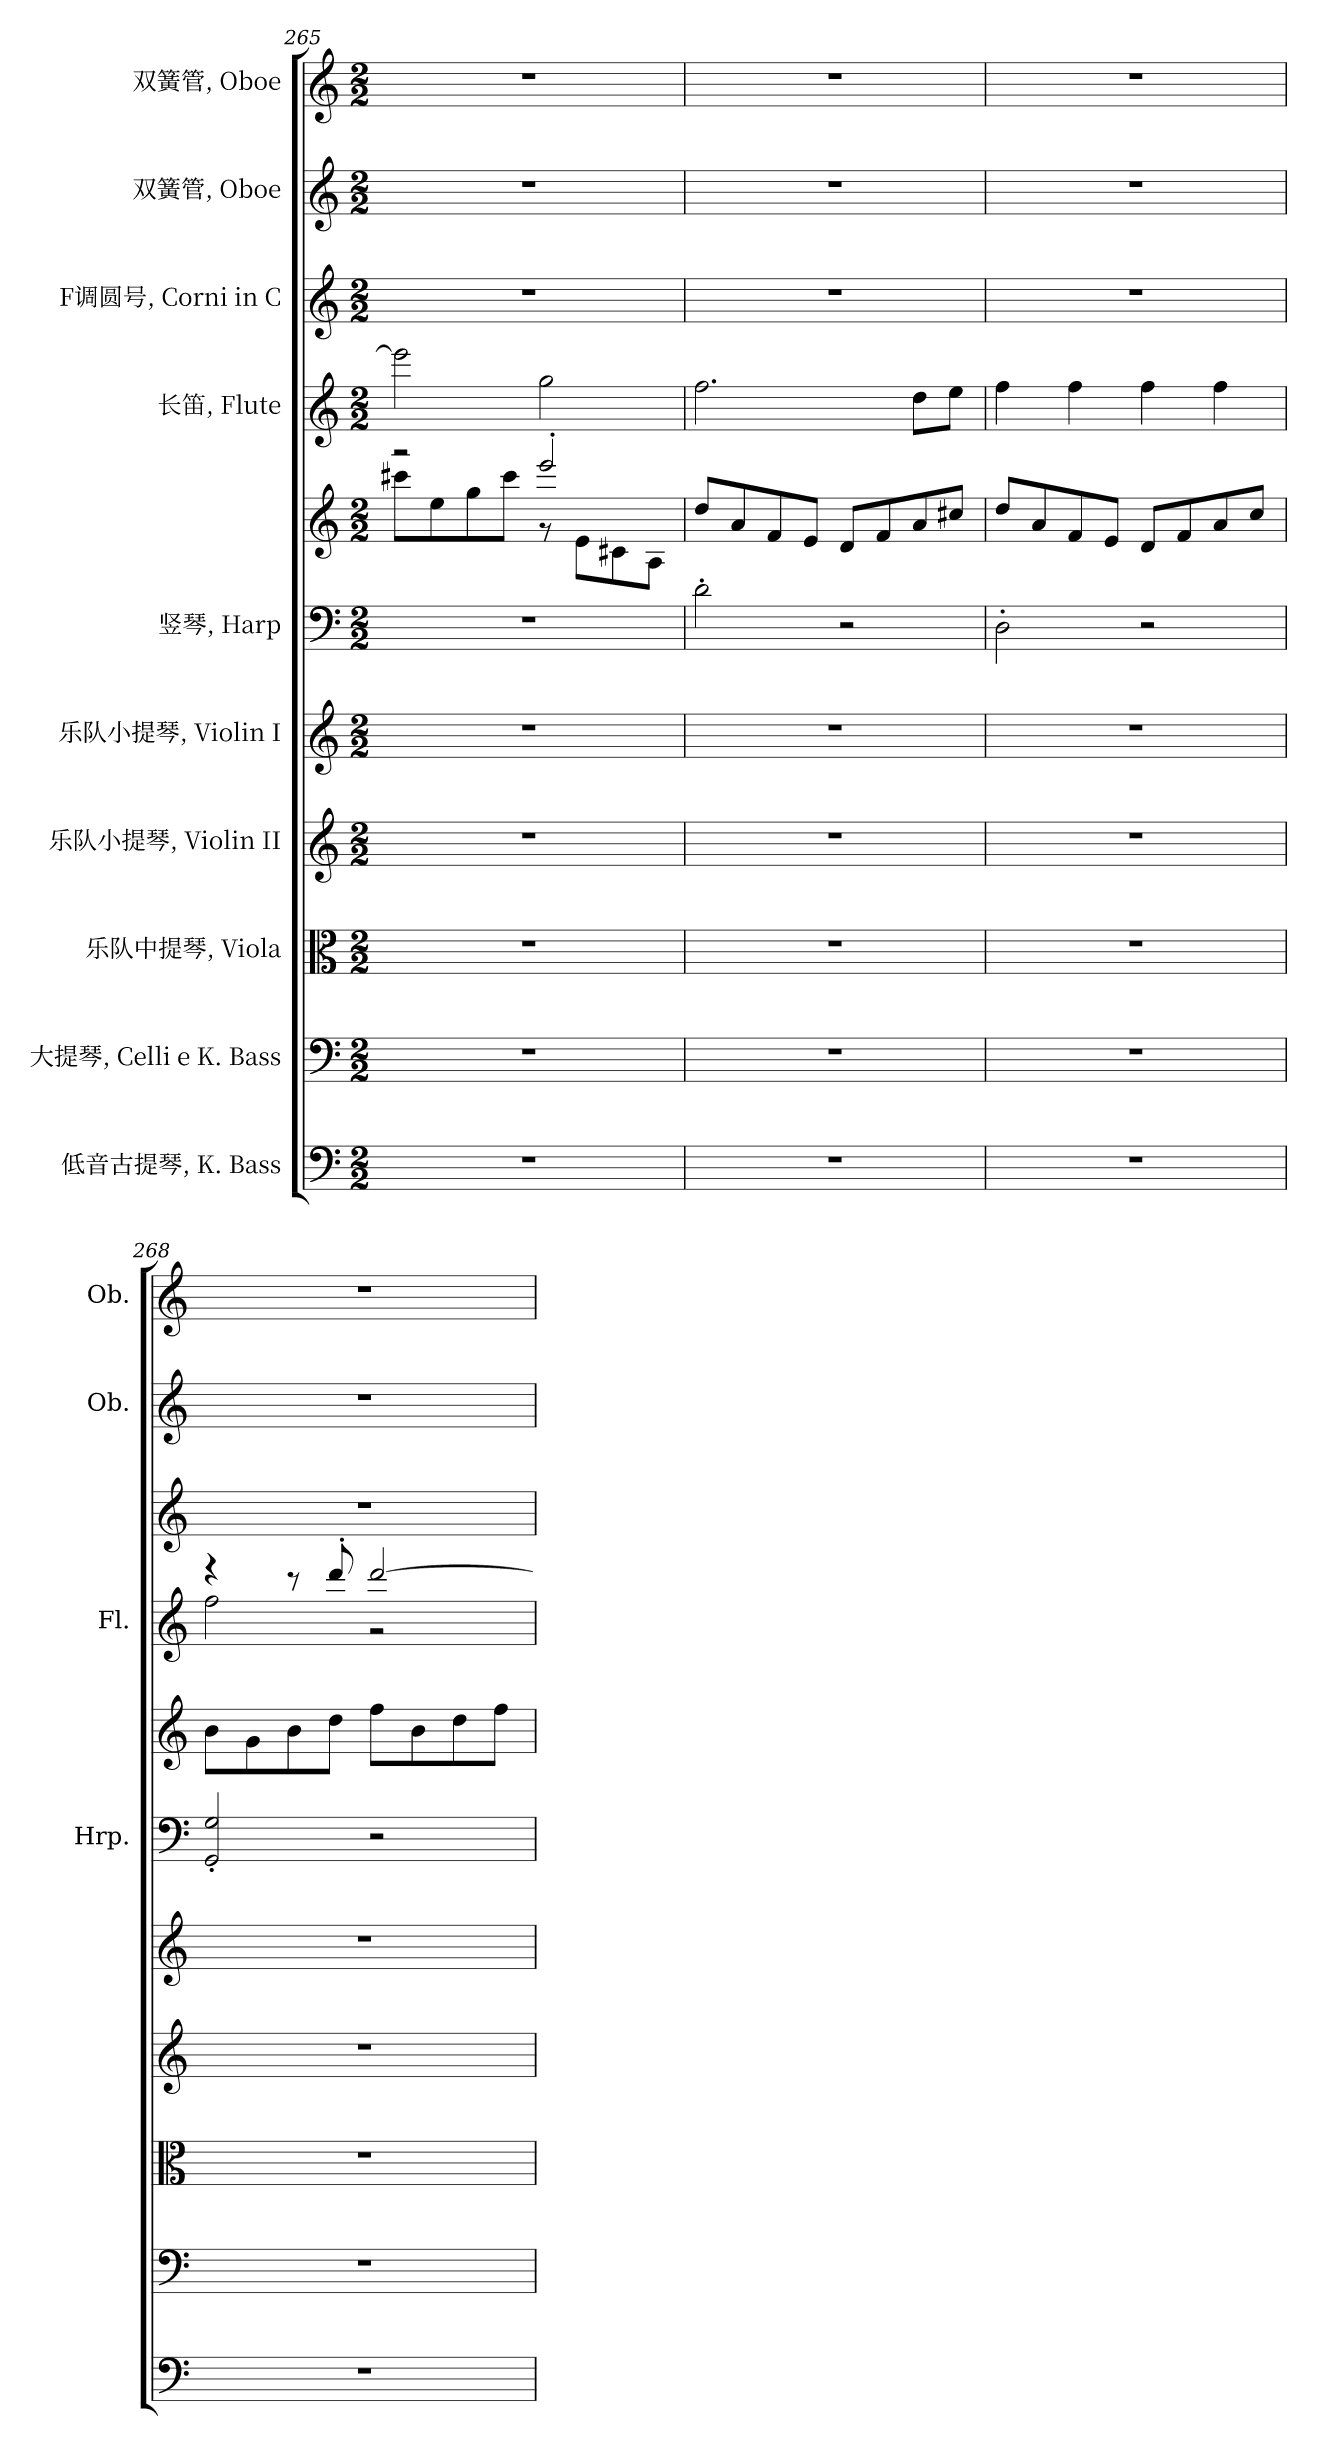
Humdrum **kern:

**kern	**kern	**kern	**kern	**kern	**kern	**kern	**kern	**kern	**kern	**kern
*part10	*part9	*part8	*part7	*part6	*part5	*part5	*part4	*part3	*part2	*part1
*staff11	*staff10	*staff9	*staff8	*staff7	*staff6	*staff5	*staff4	*staff3	*staff2	*staff1
*I"低音古提琴, K. Bass	*I"大提琴, Celli e K. Bass	*I"乐队中提琴, Viola	*I"乐队小提琴, Violin II	*I"乐队小提琴, Violin I	*I"竖琴, Harp	*	*I"长笛, Flute	*I"F调圆号, Corni in C	*I"双簧管, Oboe	*I"双簧管, Oboe
*	*	*	*	*	*I'Hrp.	*	*I'Fl.	*	*I'Ob.	*I'Ob.
*clefF4	*clefF4	*clefC3	*clefG2	*clefG2	*clefF4	*clefG2	*clefG2	*clefG2	*clefG2	*clefG2
*	*	*	*	*	*	*	*	*ITrd4c7	*	*
*k[]	*k[]	*k[]	*k[]	*k[]	*k[]	*k[]	*k[]	*k[b-]	*k[]	*k[]
*M2/2	*M2/2	*M2/2	*M2/2	*M2/2	*M2/2	*M2/2	*M2/2	*M2/2	*M2/2	*M2/2
=265	=265	=265	=265	=265	=265	=265	=265	=265	=265	=265
*	*	*	*	*	*	*^	*	*	*	*
1r	1r	1r	1r	1r	1r	2r	8ccc#X\L	2eee\]	1r	1r	1r
.	.	.	.	.	.	.	8ee\	.	.	.	.
.	.	.	.	.	.	.	8gg\	.	.	.	.
.	.	.	.	.	.	.	8ccc#\J	.	.	.	.
.	.	.	.	.	.	2eee'/	8r	2gg\	.	.	.
.	.	.	.	.	.	.	8e\L	.	.	.	.
.	.	.	.	.	.	.	8c#X\	.	.	.	.
.	.	.	.	.	.	.	8A\J	.	.	.	.
*	*	*	*	*	*	*v	*v	*	*	*	*
=266	=266	=266	=266	=266	=266	=266	=266	=266	=266	=266
1r	1r	1r	1r	1r	2d'\	8dd/L	2.ff\	1r	1r	1r
.	.	.	.	.	.	8a/	.	.	.	.
.	.	.	.	.	.	8f/	.	.	.	.
.	.	.	.	.	.	8e/J	.	.	.	.
.	.	.	.	.	2r	8d/L	.	.	.	.
.	.	.	.	.	.	8f/	.	.	.	.
.	.	.	.	.	.	8a/	8dd\L	.	.	.
.	.	.	.	.	.	8cc#X/J	8ee\J	.	.	.
!!LO:PB:g=z
=267	=267	=267	=267	=267	=267	=267	=267	=267	=267	=267
1r	1r	1r	1r	1r	2D'\	8dd/L	4ff\	1r	1r	1r
.	.	.	.	.	.	8a/	.	.	.	.
.	.	.	.	.	.	8f/	4ff\	.	.	.
.	.	.	.	.	.	8e/J	.	.	.	.
.	.	.	.	.	2r	8d/L	4ff\	.	.	.
.	.	.	.	.	.	8f/	.	.	.	.
.	.	.	.	.	.	8a/	4ff\	.	.	.
.	.	.	.	.	.	8cc/J	.	.	.	.
=268	=268	=268	=268	=268	=268	=268	=268	=268	=268	=268
*	*	*	*	*	*	*	*^	*	*	*
1r	1r	1r	1r	1r	2GG/' 2G/'	8b\L	4r	2ff\	1r	1r	1r
.	.	.	.	.	.	8g\	.	.	.	.	.
.	.	.	.	.	.	8b\	8r	.	.	.	.
.	.	.	.	.	.	8dd\J	8ddd'/	.	.	.	.
.	.	.	.	.	2r	8ff\L	[2ddd/	2r	.	.	.
.	.	.	.	.	.	8b\	.	.	.	.	.
.	.	.	.	.	.	8dd\	.	.	.	.	.
.	.	.	.	.	.	8ff\J	.	.	.	.	.
*	*	*	*	*	*	*	*v	*v	*	*	*
=	=	=	=	=	=	=	=	=	=	=
*-	*-	*-	*-	*-	*-	*-	*-	*-	*-	*-
